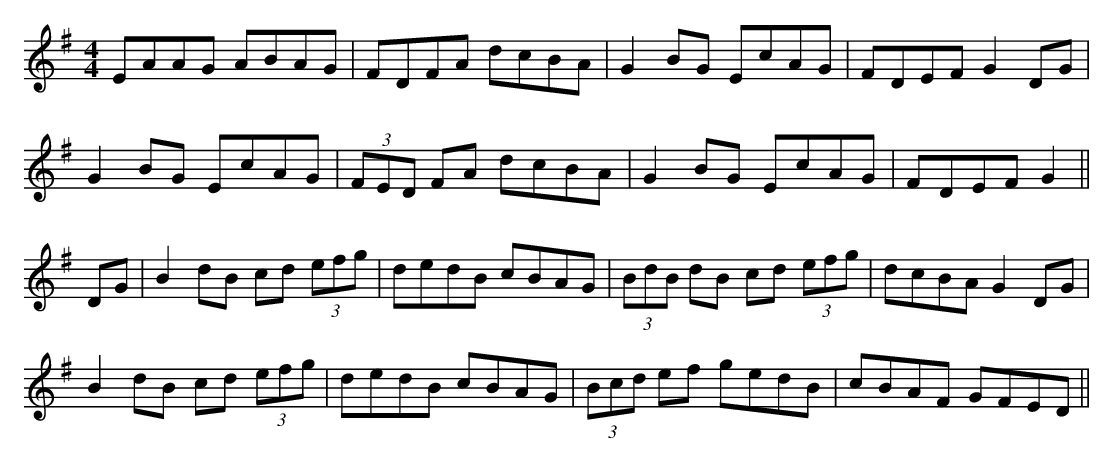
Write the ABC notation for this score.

X:1
M:4/4
K:G
EAAG ABAG|FDFA dcBA|G2 BG EcAG|FDEF G2 DG|
G2 BG EcAG|(3FED FA dcBA|G2 BG EcAG|FDEF G2||
DG|B2 dB cd (3efg|dedB cBAG|(3BdB dB cd (3efg|dcBA G2 DG|
B2 dB cd (3efg|dedB cBAG|(3Bcd ef gedB|cBAF GFED||
